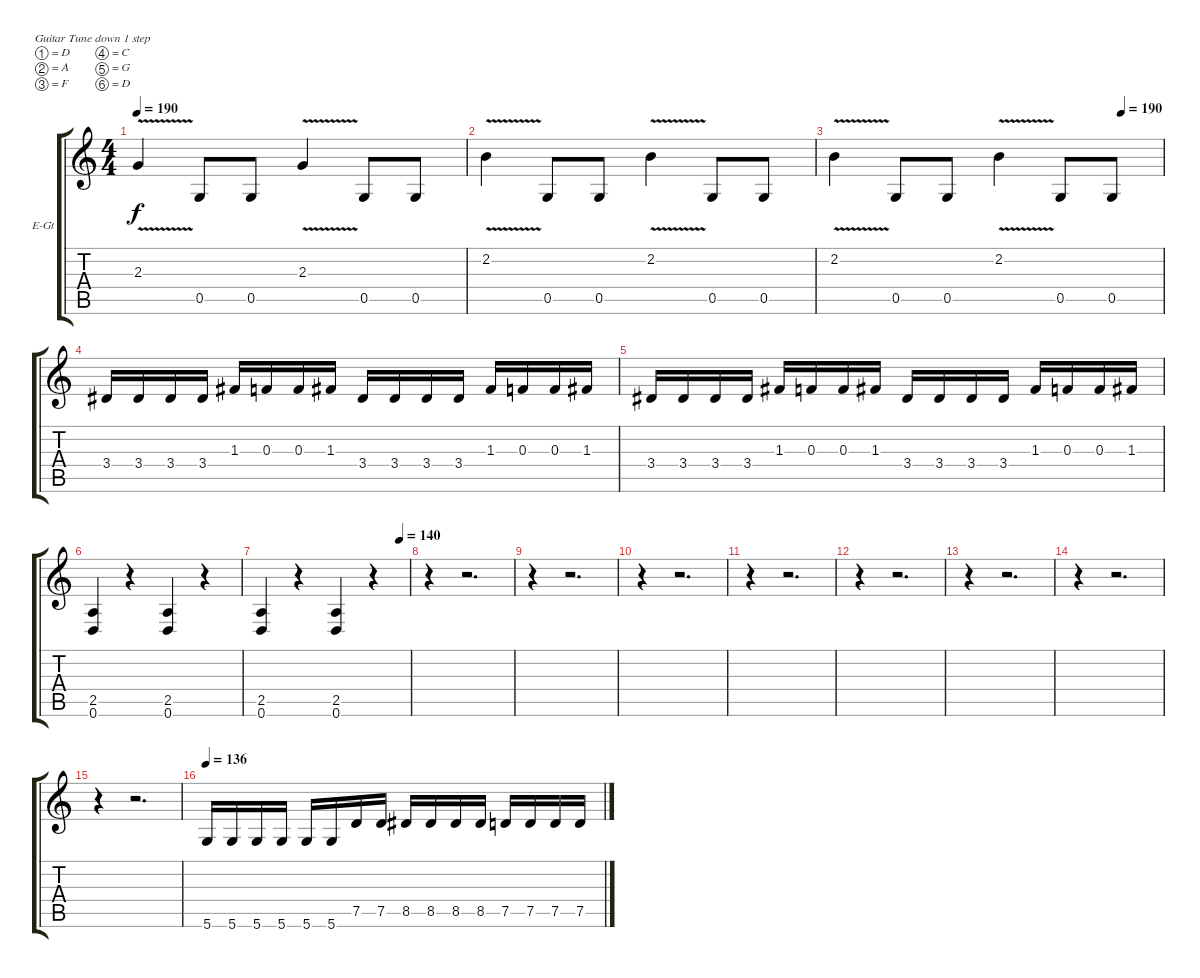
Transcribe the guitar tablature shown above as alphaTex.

\bracketExtendMode groupsimilarinstruments
\firstSystemTrackNameOrientation horizontal
\otherSystemsTrackNameOrientation horizontal
\track ("Paul - Guitar 2" "E-Gt") {instrument distortionguitar}
\staff {score tabs}
\tuning (D4 A3 F3 C3 G2 D2)
\ts (4 4)
\tempo 190
\clef g2
\ks c
2.3{v}.4{dy f} 0.5.8 0.5.8 2.3{v}.4 0.5.8 0.5.8 |
2.2{v}.4 0.5.8 0.5.8 2.2{v}.4 0.5.8 0.5.8 |
\tempo (190 0.875)
2.2{v}.4 0.5.8 0.5.8 2.2{v}.4 0.5.8 0.5.8 |
3.4.16 3.4.16 3.4.16 3.4.16 1.3.16 0.3.16 0.3.16 1.3.16 3.4.16 3.4.16 3.4.16 3.4.16 1.3.16 0.3.16 0.3.16 1.3.16 |
3.4.16 3.4.16 3.4.16 3.4.16 1.3.16 0.3.16 0.3.16 1.3.16 3.4.16 3.4.16 3.4.16 3.4.16 1.3.16 0.3.16 0.3.16 1.3.16 |
(2.5 0.6).4 r.4 (2.5 0.6).4 r.4 |
\tempo (140 0.9375)
(2.5 0.6).4 r.4 (2.5 0.6).4 r.4 |
r.4 r.2{d} |
r.4 r.2{d} |
r.4 r.2{d} |
r.4 r.2{d} |
r.4 r.2{d} |
r.4 r.2{d} |
r.4 r.2{d} |
r.4 r.2{d} |
\tempo 136
5.6.16 5.6.16 5.6.16 5.6.16 5.6.16 5.6.16 7.5.16 7.5.16 8.5.16 8.5.16 8.5.16 8.5.16 7.5.16 7.5.16 7.5.16 7.5.16
